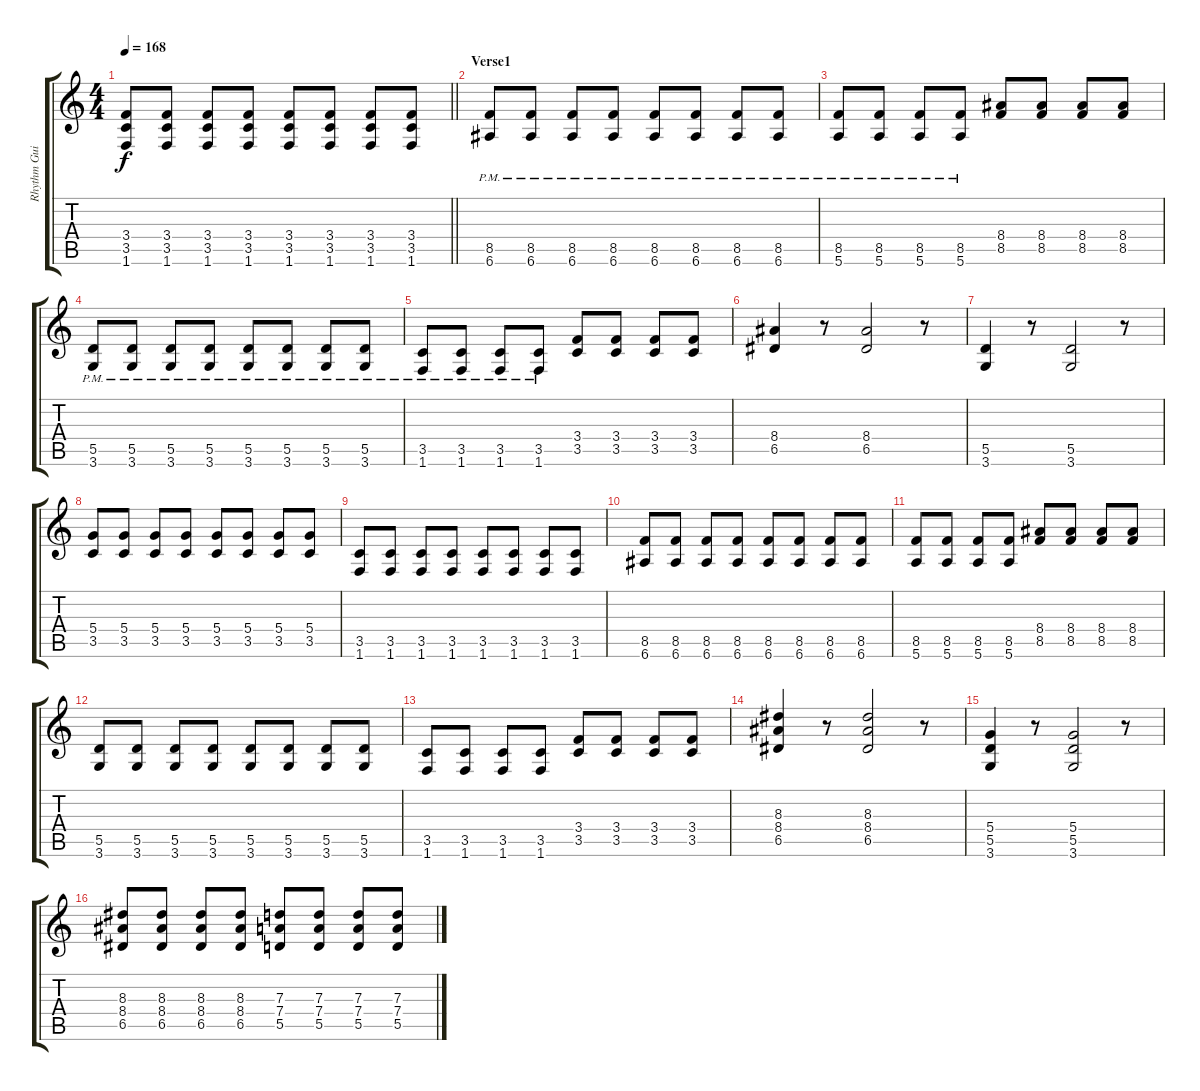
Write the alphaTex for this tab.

\track ("Rhythm Guitar" "Rhythm Gui") {instrument distortionguitar}
\staff {score tabs}
\tuning (E4 B3 G3 D3 A2 E2) {hide}
\ts (4 4)
\tempo 168
\clef g2
\barLineRight lightlight
\ks c
(3.4 3.5 1.6).8{dy f} (3.4 3.5 1.6).8 (3.4 3.5 1.6).8 (3.4 3.5 1.6).8 (3.4 3.5 1.6).8 (3.4 3.5 1.6).8 (3.4 3.5 1.6).8 (3.4 3.5 1.6).8 |
\section ("" "Verse1")
(8.5{pm} 6.6{pm}).8 (8.5{pm} 6.6{pm}).8 (8.5{pm} 6.6{pm}).8 (8.5{pm} 6.6{pm}).8 (8.5{pm} 6.6{pm}).8 (8.5{pm} 6.6{pm}).8 (8.5{pm} 6.6{pm}).8 (8.5{pm} 6.6{pm}).8 |
(8.5{pm} 5.6{pm}).8 (8.5{pm} 5.6{pm}).8 (8.5{pm} 5.6{pm}).8 (8.5{pm} 5.6{pm}).8 (8.4 8.5).8 (8.4 8.5).8 (8.4 8.5).8 (8.4 8.5).8 |
(5.5{pm} 3.6{pm}).8 (5.5{pm} 3.6{pm}).8 (5.5{pm} 3.6{pm}).8 (5.5{pm} 3.6{pm}).8 (5.5{pm} 3.6{pm}).8 (5.5{pm} 3.6{pm}).8 (5.5{pm} 3.6{pm}).8 (5.5{pm} 3.6{pm}).8 |
(3.5{pm} 1.6{pm}).8 (3.5{pm} 1.6{pm}).8 (3.5{pm} 1.6{pm}).8 (3.5{pm} 1.6{pm}).8 (3.4 3.5).8 (3.4 3.5).8 (3.4 3.5).8 (3.4 3.5).8 |
(8.4 6.5).4 r.8 (8.4 6.5).2 r.8 |
(5.5 3.6).4 r.8 (5.5 3.6).2 r.8 |
(5.4 3.5).8 (5.4 3.5).8 (5.4 3.5).8 (5.4 3.5).8 (5.4 3.5).8 (5.4 3.5).8 (5.4 3.5).8 (5.4 3.5).8 |
(3.5 1.6).8 (3.5 1.6).8 (3.5 1.6).8 (3.5 1.6).8 (3.5 1.6).8 (3.5 1.6).8 (3.5 1.6).8 (3.5 1.6).8 |
(8.5 6.6).8 (8.5 6.6).8 (8.5 6.6).8 (8.5 6.6).8 (8.5 6.6).8 (8.5 6.6).8 (8.5 6.6).8 (8.5 6.6).8 |
(8.5 5.6).8 (8.5 5.6).8 (8.5 5.6).8 (8.5 5.6).8 (8.4 8.5).8 (8.4 8.5).8 (8.4 8.5).8 (8.4 8.5).8 |
(5.5 3.6).8 (5.5 3.6).8 (5.5 3.6).8 (5.5 3.6).8 (5.5 3.6).8 (5.5 3.6).8 (5.5 3.6).8 (5.5 3.6).8 |
(3.5 1.6).8 (3.5 1.6).8 (3.5 1.6).8 (3.5 1.6).8 (3.4 3.5).8 (3.4 3.5).8 (3.4 3.5).8 (3.4 3.5).8 |
(8.3 8.4 6.5).4 r.8 (8.3 8.4 6.5).2 r.8 |
(5.4 5.5 3.6).4 r.8 (5.4 5.5 3.6).2 r.8 |
(8.3 8.4 6.5).8 (8.3 8.4 6.5).8 (8.3 8.4 6.5).8 (8.3 8.4 6.5).8 (7.3 7.4 5.5).8 (7.3 7.4 5.5).8 (7.3 7.4 5.5).8 (7.3 7.4 5.5).8
